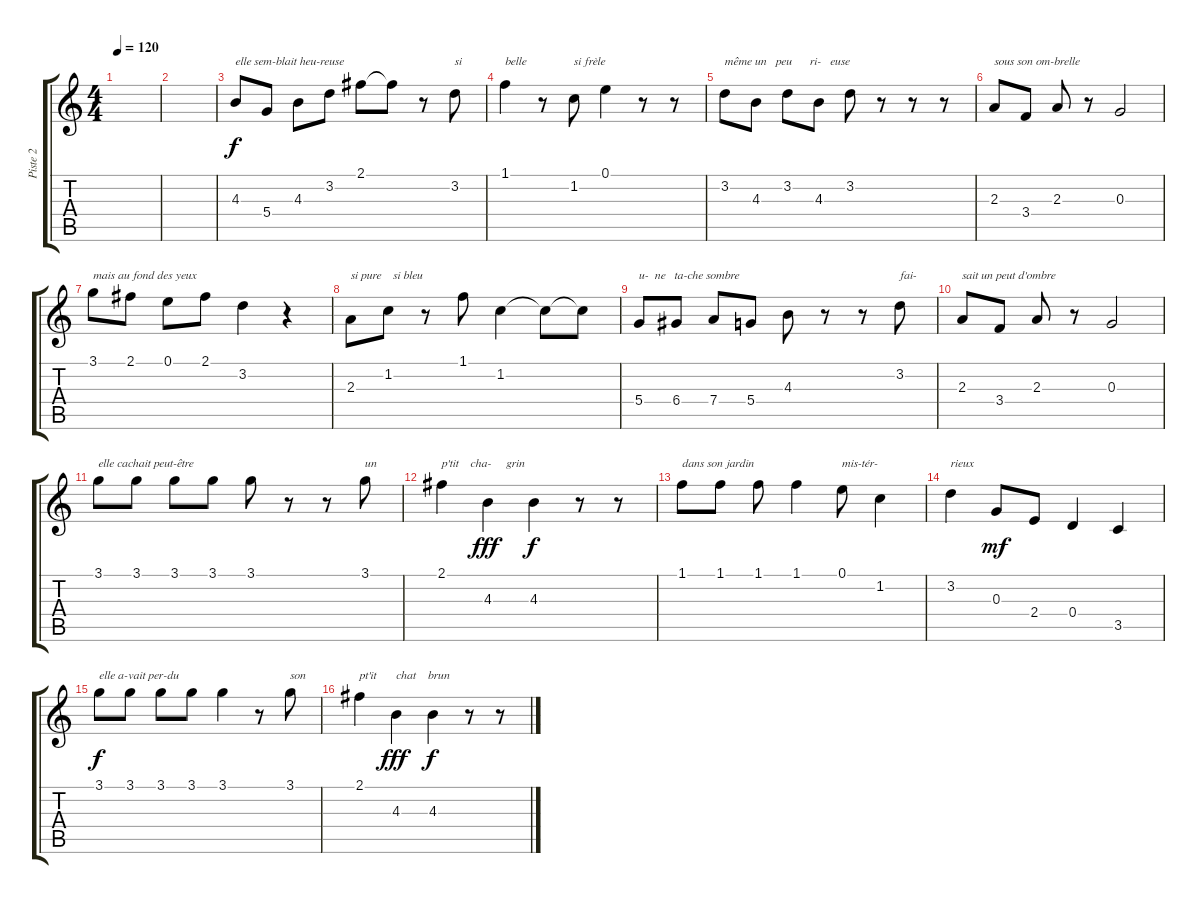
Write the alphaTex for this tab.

\track ("Piste 2" "Piste 2") {instrument electricguitarjazz}
\staff {score tabs}
\tuning (E4 B3 G3 D3 A2 E2) {hide}
\ts (4 4)
\tempo 120
\clef g2
\ks c
|
|
4.3.8{txt "elle sem-blait heu-reuse"} 5.4.8 4.3.8 3.2.8 2.1.8 2.1{t}.8 r.8 3.2.8{txt "si"} |
1.1.4{txt "belle"} r.8 1.2.8{txt "si frèle"} 0.1.4 r.8 r.8 |
3.2.8{txt "même un   peu      ri-   euse"} 4.3.8 3.2.8 4.3.8 3.2.8 r.8 r.8 r.8 |
2.3.8{txt "sous son om-brelle"} 3.4.8 2.3.8 r.8 0.3.2 |
3.1.8{txt "mais au fond des yeux"} 2.1.8 0.1.8 2.1.8 3.2.4 r.4 |
2.3.8{txt "si pure    si bleu"} 1.2.8 r.8 1.1.8 1.2.4 1.2{t}.8 1.2{t}.8 |
5.4.8{txt "u-  ne   ta-che sombre"} 6.4.8 7.4.8 5.4.8 4.3.8 r.8 r.8 3.2.8{txt "fai-"} |
2.3.8{txt "sait un peut d'ombre"} 3.4.8 2.3.8 r.8 0.3.2 |
3.1.8{txt "elle cachait peut-être"} 3.1.8 3.1.8 3.1.8 3.1.8 r.8 r.8 3.1.8{txt "un "} |
2.1.4{txt "p'tit    cha-     grin"} 4.3.4{dy fff} 4.3.4{dy f} r.8 r.8 |
1.1.8{txt "dans son jardin "} 1.1.8 1.1.8 1.1.4 0.1.8{txt "mis-tér-"} 1.2.4 |
3.2.4{txt "rieux"} 0.3.8{dy mf} 2.4.8 0.4.4 3.5.4 |
3.1.8{txt "elle a-vait per-du" dy f} 3.1.8 3.1.8 3.1.8 3.1.4 r.8 3.1.8{txt "son"} |
2.1.4{txt "pt'it"} 4.3.4{txt "chat    brun" dy fff} 4.3.4{dy f} r.8 r.8
